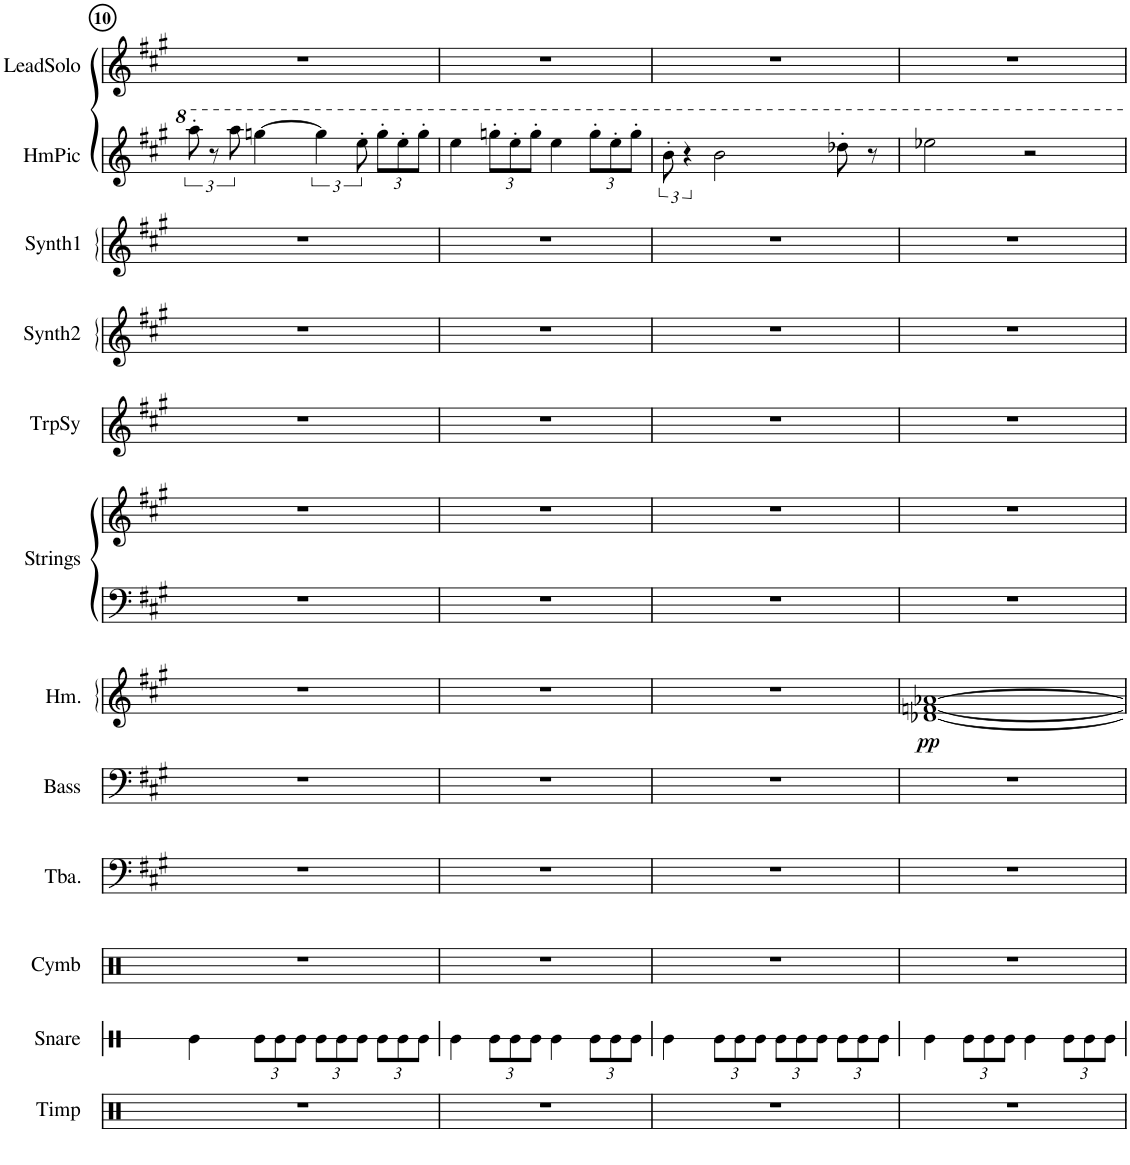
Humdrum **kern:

**kern	**kern	**kern	**kern	**kern	**kern	**dynam	**kern	**kern	**kern	**kern	**kern	**kern	**kern
*part12	*part11	*part10	*part9	*part8	*part7	*part7	*part6	*part6	*part5	*part4	*part3	*part2	*part1
*staff13	*staff12	*staff11	*staff10	*staff9	*staff8	*staff8	*staff7	*staff6	*staff5	*staff4	*staff3	*staff2	*staff1
*I"Timp	*I"Snare	*I"Cymb	*I"Tuba	*I"Bass	*I"Hm.	*	*I"Strings	*	*I"TrpSy	*I"Synth2	*I"Synth1	*I"HmPic	*I"LeadSolo
*I'Timp	*I'Snare	*I'Cymb	*I'Tba.	*I'Bass	*I'Hm.	*	*I'Strings	*	*I'TrpSy	*I'Synth2	*I'Synth1	*I'HmPic	*I'LeadSolo
!!LO:PB:g=z
*clefX	*clefX	*clefX	*clefF4	*clefF4	*clefG2	*	*clefF4	*clefG2	*clefG2	*clefG2	*clefG2	*clefG2	*clefG2
*	*	*	*	*Trd7c12	*	*	*	*	*	*	*	*	*
*k[]	*k[]	*k[]	*k[f#c#g#]	*k[f#c#g#]	*k[f#c#g#]	*	*k[f#c#g#]	*k[f#c#g#]	*k[f#c#g#]	*k[f#c#g#]	*k[f#c#g#]	*k[f#c#g#]	*k[f#c#g#]
*M4/4	*M4/4	*M4/4	*M4/4	*M4/4	*M4/4	*	*M4/4	*M4/4	*M4/4	*M4/4	*M4/4	*M4/4	*M4/4
=10	=10	=10	=10	=10	=10	=10	=10	=10	=10	=10	=10	=10	=10
1r	4Re\	1r	1r	1r	1r	.	1r	1r	1r	1r	1r	12aaa'\	1r
.	.	.	.	.	.	.	.	.	.	.	.	12r	.
.	.	.	.	.	.	.	.	.	.	.	.	12aaa\	.
*	*Xbrackettup	*	*	*	*	*	*	*	*	*	*	*	*
.	12Re\L	.	.	.	.	.	.	.	.	.	.	[4gggn\	.
.	12Re\	.	.	.	.	.	.	.	.	.	.	.	.
.	12Re\J	.	.	.	.	.	.	.	.	.	.	.	.
.	12Re\L	.	.	.	.	.	.	.	.	.	.	6ggg\]	.
.	12Re\	.	.	.	.	.	.	.	.	.	.	.	.
.	12Re\J	.	.	.	.	.	.	.	.	.	.	12eee'\	.
*	*	*	*	*	*	*	*	*	*	*	*	*Xbrackettup	*
.	12Re\L	.	.	.	.	.	.	.	.	.	.	12ggg'\L	.
.	12Re\	.	.	.	.	.	.	.	.	.	.	12eee'\	.
.	12Re\J	.	.	.	.	.	.	.	.	.	.	12ggg'\J	.
=11	=11	=11	=11	=11	=11	=11	=11	=11	=11	=11	=11	=11	=11
1r	4Re\	1r	1r	1r	1r	.	1r	1r	1r	1r	1r	4eee\	1r
.	12Re\L	.	.	.	.	.	.	.	.	.	.	12gggn'\L	.
.	12Re\	.	.	.	.	.	.	.	.	.	.	12eee'\	.
.	12Re\J	.	.	.	.	.	.	.	.	.	.	12ggg'\J	.
.	4Re\	.	.	.	.	.	.	.	.	.	.	4eee\	.
.	12Re\L	.	.	.	.	.	.	.	.	.	.	12ggg'\L	.
.	12Re\	.	.	.	.	.	.	.	.	.	.	12eee'\	.
.	12Re\J	.	.	.	.	.	.	.	.	.	.	12ggg'\J	.
=12	=12	=12	=12	=12	=12	=12	=12	=12	=12	=12	=12	=12	=12
*	*	*	*	*	*	*	*	*	*	*	*	*brackettup	*
1r	4Re\	1r	1r	1r	1r	.	1r	1r	1r	1r	1r	12bb'\	1r
.	.	.	.	.	.	.	.	.	.	.	.	6r	.
.	12Re\L	.	.	.	.	.	.	.	.	.	.	2bb\	.
.	12Re\	.	.	.	.	.	.	.	.	.	.	.	.
.	12Re\J	.	.	.	.	.	.	.	.	.	.	.	.
.	12Re\L	.	.	.	.	.	.	.	.	.	.	.	.
.	12Re\	.	.	.	.	.	.	.	.	.	.	.	.
.	12Re\J	.	.	.	.	.	.	.	.	.	.	.	.
.	12Re\L	.	.	.	.	.	.	.	.	.	.	8ddd-X'\	.
.	12Re\	.	.	.	.	.	.	.	.	.	.	.	.
.	.	.	.	.	.	.	.	.	.	.	.	8r	.
.	12Re\J	.	.	.	.	.	.	.	.	.	.	.	.
=13	=13	=13	=13	=13	=13	=13	=13	=13	=13	=13	=13	=13	=13
!	!	!	!	!	!	!LO:DY:b	!	!	!	!	!	!	!
1r	4Re\	1r	1r	1r	[1d-X [1fn [1a-X	pp	1r	1r	1r	1r	1r	2eee-X\	1r
.	12Re\L	.	.	.	.	.	.	.	.	.	.	.	.
.	12Re\	.	.	.	.	.	.	.	.	.	.	.	.
.	12Re\J	.	.	.	.	.	.	.	.	.	.	.	.
.	4Re\	.	.	.	.	.	.	.	.	.	.	2r	.
.	12Re\L	.	.	.	.	.	.	.	.	.	.	.	.
.	12Re\	.	.	.	.	.	.	.	.	.	.	.	.
.	12Re\J	.	.	.	.	.	.	.	.	.	.	.	.
=	=	=	=	=	=	=	=	=	=	=	=	=	=
*-	*-	*-	*-	*-	*-	*-	*-	*-	*-	*-	*-	*-	*-
